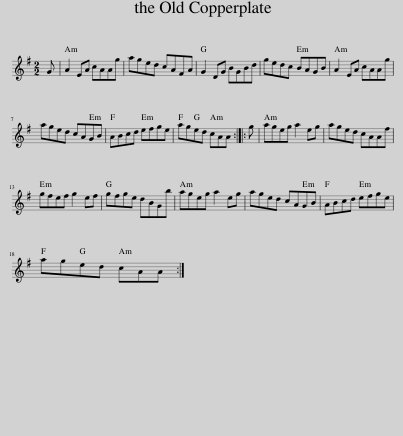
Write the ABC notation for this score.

X:1
L:1/8
M:2/2
I:linebreak $
K:G
V:1 treble
V:1
 G | A2 EA cAAg | aged cAFA | G2 DG BGBd | gedc BAGB | %5
 A2 EA cAAg |$ aged cAGB | ABcd efge | aged cAA :: g | %10
 ageg a2 eg | aged cAAf |$ gfef g2 ef | gfge dBGb | ageg a2 eg | %15
 aged cAGB | ABcd efge |$ aged cAA :| %18
